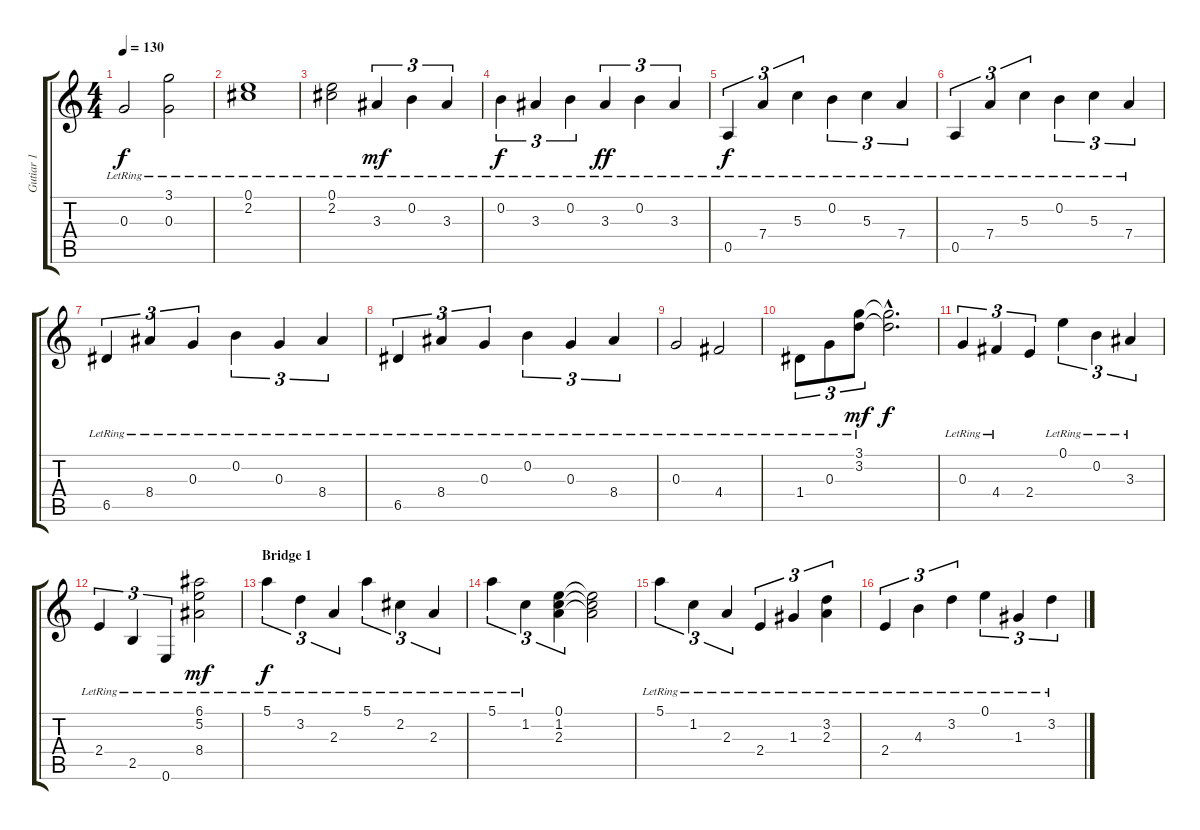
\track ("Gutiar 1" "Gutiar 1") {instrument electricguitarclean}
\staff {score tabs}
\tuning (E4 B3 G3 D3 A2 E2) {hide}
\ts (4 4)
\tempo 130
\clef g2
\ks c
0.3{lr}.2{dy f} (3.1{lr} 0.3{lr}).2 |
(0.1{lr} 2.2{lr}).1 |
(0.1{lr} 2.2{lr}).2 3.3{lr}.4{tu (3 2) dy mf} 0.2{lr}.4{tu (3 2)} 3.3{lr}.4{tu (3 2)} |
0.2{lr}.4{tu (3 2) dy f} 3.3{lr}.4{tu (3 2)} 0.2{lr}.4{tu (3 2)} 3.3{lr}.4{tu (3 2) dy ff} 0.2{lr}.4{tu (3 2)} 3.3{lr}.4{tu (3 2)} |
0.5{lr}.4{tu (3 2) dy f} 7.4{lr}.4{tu (3 2)} 5.3{lr}.4{tu (3 2)} 0.2{lr}.4{tu (3 2)} 5.3{lr}.4{tu (3 2)} 7.4{lr}.4{tu (3 2)} |
0.5{lr}.4{tu (3 2)} 7.4{lr}.4{tu (3 2)} 5.3{lr}.4{tu (3 2)} 0.2{lr}.4{tu (3 2)} 5.3{lr}.4{tu (3 2)} 7.4{lr}.4{tu (3 2)} |
6.5{lr}.4{tu (3 2)} 8.4{lr}.4{tu (3 2)} 0.3{lr}.4{tu (3 2)} 0.2{lr}.4{tu (3 2)} 0.3{lr}.4{tu (3 2)} 8.4{lr}.4{tu (3 2)} |
6.5{lr}.4{tu (3 2)} 8.4{lr}.4{tu (3 2)} 0.3{lr}.4{tu (3 2)} 0.2{lr}.4{tu (3 2)} 0.3{lr}.4{tu (3 2)} 8.4{lr}.4{tu (3 2)} |
0.3{lr}.2 4.4{lr}.2 |
1.4{lr}.8{tu (3 2)} 0.3{lr}.8{tu (3 2)} (3.1{lr} 3.2{lr}).8{tu (3 2) dy mf} (3.1{hac t} 3.2{hac t}).2{d dy f} |
0.3{lr}.4{tu (3 2)} 4.4{lr}.4{tu (3 2)} 2.4.4{tu (3 2)} 0.1{lr}.4{tu (3 2)} 0.2{lr}.4{tu (3 2)} 3.3{lr}.4{tu (3 2)} |
2.4{lr}.4{tu (3 2) balance 5} 2.5{lr}.4{tu (3 2)} 0.6{lr}.4{tu (3 2)} (6.1{lr} 5.2{lr} 8.4{lr}).2{dy mf} |
\section ("" "Bridge 1")
5.1{lr}.4{tu (3 2) dy f} 3.2{lr}.4{tu (3 2)} 2.3{lr}.4{tu (3 2)} 5.1{lr}.4{tu (3 2)} 2.2{lr}.4{tu (3 2)} 2.3{lr}.4{tu (3 2)} |
5.1{lr}.4{tu (3 2)} 1.2{lr}.4{tu (3 2)} (0.1 1.2 2.3).4{tu (3 2)} (0.1{t} 1.2{t} 2.3{t}).2 |
5.1{lr}.4{tu (3 2)} 1.2{lr}.4{tu (3 2)} 2.3{lr}.4{tu (3 2)} 2.4{lr}.4{tu (3 2)} 1.3{lr}.4{tu (3 2)} (3.2{lr} 2.3{lr}).4{tu (3 2)} |
2.4{lr}.4{tu (3 2)} 4.3{lr}.4{tu (3 2)} 3.2{lr}.4{tu (3 2)} 0.1{lr}.4{tu (3 2)} 1.3{lr}.4{tu (3 2)} 3.2{lr}.4{tu (3 2)}
